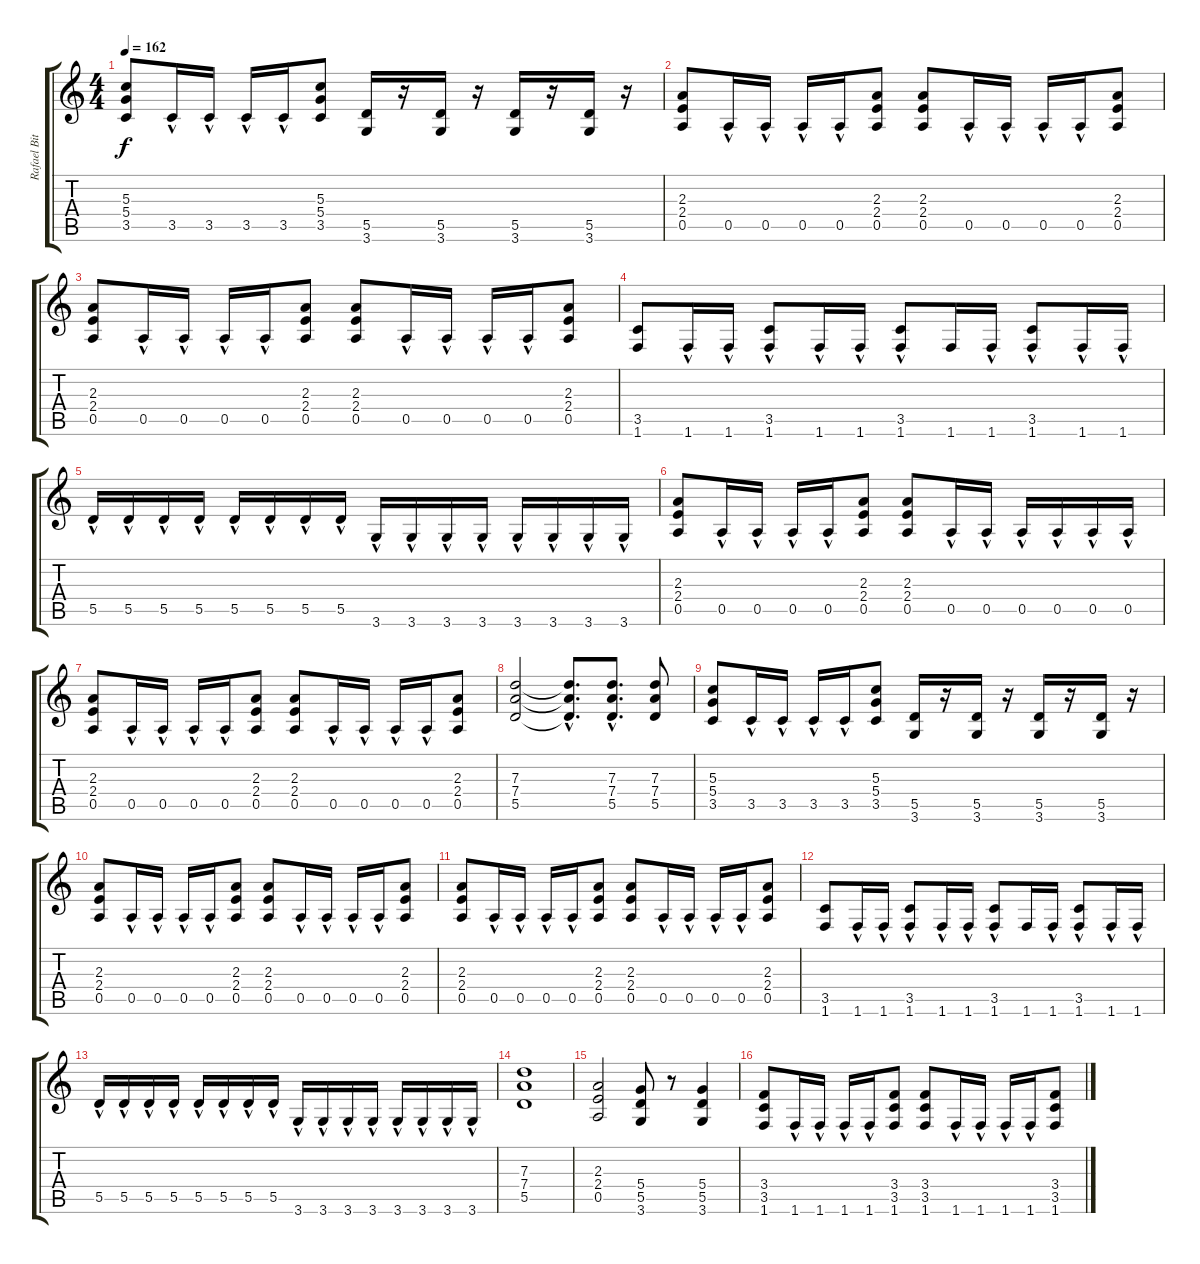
\track ("Rafael Bittencourt" "Rafael Bit") {instrument distortionguitar}
\staff {score tabs}
\tuning (E4 B3 G3 D3 A2 E2) {hide}
\ts (4 4)
\tempo 162
\clef g2
\ks c
(5.3 5.4 3.5).8{dy f} 3.5{hac}.16 3.5{hac}.16 3.5{hac}.16 3.5{hac}.16 (5.3 5.4 3.5).8 (5.5 3.6).16 r.16 (5.5 3.6).16 r.16 (5.5 3.6).16 r.16 (5.5 3.6).16 r.16 |
(2.3 2.4 0.5).8 0.5{hac}.16 0.5{hac}.16 0.5{hac}.16 0.5{hac}.16 (2.3 2.4 0.5).8 (2.3 2.4 0.5).8 0.5{hac}.16 0.5{hac}.16 0.5{hac}.16 0.5{hac}.16 (2.3 2.4 0.5).8 |
(2.3 2.4 0.5).8 0.5{hac}.16 0.5{hac}.16 0.5{hac}.16 0.5{hac}.16 (2.3 2.4 0.5).8 (2.3 2.4 0.5).8 0.5{hac}.16 0.5{hac}.16 0.5{hac}.16 0.5{hac}.16 (2.3 2.4 0.5).8 |
(3.5 1.6).8 1.6{hac}.16 1.6{hac}.16 (3.5{hac} 1.6{hac}).8 1.6{hac}.16 1.6{hac}.16 (3.5{hac} 1.6{hac}).8 1.6.16 1.6{hac}.16 (3.5{hac} 1.6{hac}).8 1.6{hac}.16 1.6{hac}.16 |
5.5{hac}.16 5.5{hac}.16 5.5{hac}.16 5.5{hac}.16 5.5{hac}.16 5.5{hac}.16 5.5{hac}.16 5.5{hac}.16 3.6{hac}.16 3.6{hac}.16 3.6{hac}.16 3.6{hac}.16 3.6{hac}.16 3.6{hac}.16 3.6{hac}.16 3.6{hac}.16 |
(2.3 2.4 0.5).8 0.5{hac}.16 0.5{hac}.16 0.5{hac}.16 0.5{hac}.16 (2.3 2.4 0.5).8 (2.3 2.4 0.5).8 0.5{hac}.16 0.5{hac}.16 0.5{hac}.16 0.5{hac}.16 0.5{hac}.16 0.5{hac}.16 |
(2.3 2.4 0.5).8 0.5{hac}.16 0.5{hac}.16 0.5{hac}.16 0.5{hac}.16 (2.3 2.4 0.5).8 (2.3 2.4 0.5).8 0.5{hac}.16 0.5{hac}.16 0.5{hac}.16 0.5{hac}.16 (2.3 2.4 0.5).8 |
(7.3 7.4 5.5).2 (7.3{hac t} 7.4{hac t} 5.5{hac t}).8{d} (7.3{hac} 7.4{hac} 5.5{hac}).8{d} (7.3 7.4 5.5).8 |
(5.3 5.4 3.5).8 3.5{hac}.16 3.5{hac}.16 3.5{hac}.16 3.5{hac}.16 (5.3 5.4 3.5).8 (5.5 3.6).16 r.16 (5.5 3.6).16 r.16 (5.5 3.6).16 r.16 (5.5 3.6).16 r.16 |
(2.3 2.4 0.5).8 0.5{hac}.16 0.5{hac}.16 0.5{hac}.16 0.5{hac}.16 (2.3 2.4 0.5).8 (2.3 2.4 0.5).8 0.5{hac}.16 0.5{hac}.16 0.5{hac}.16 0.5{hac}.16 (2.3 2.4 0.5).8 |
(2.3 2.4 0.5).8 0.5{hac}.16 0.5{hac}.16 0.5{hac}.16 0.5{hac}.16 (2.3 2.4 0.5).8 (2.3 2.4 0.5).8 0.5{hac}.16 0.5{hac}.16 0.5{hac}.16 0.5{hac}.16 (2.3 2.4 0.5).8 |
(3.5 1.6).8 1.6{hac}.16 1.6{hac}.16 (3.5{hac} 1.6{hac}).8 1.6{hac}.16 1.6{hac}.16 (3.5{hac} 1.6{hac}).8 1.6.16 1.6{hac}.16 (3.5{hac} 1.6{hac}).8 1.6{hac}.16 1.6{hac}.16 |
5.5{hac}.16 5.5{hac}.16 5.5{hac}.16 5.5{hac}.16 5.5{hac}.16 5.5{hac}.16 5.5{hac}.16 5.5{hac}.16 3.6{hac}.16 3.6{hac}.16 3.6{hac}.16 3.6{hac}.16 3.6{hac}.16 3.6{hac}.16 3.6{hac}.16 3.6{hac}.16 |
(7.3 7.4 5.5).1 |
(2.3 2.4 0.5).2 (5.4 5.5 3.6).8 r.8 (5.4 5.5 3.6).4 |
(3.4 3.5 1.6).8 1.6{hac}.16 1.6{hac}.16 1.6{hac}.16 1.6{hac}.16 (3.4 3.5 1.6).8 (3.4 3.5 1.6).8 1.6{hac}.16 1.6{hac}.16 1.6{hac}.16 1.6{hac}.16 (3.4 3.5 1.6).8
